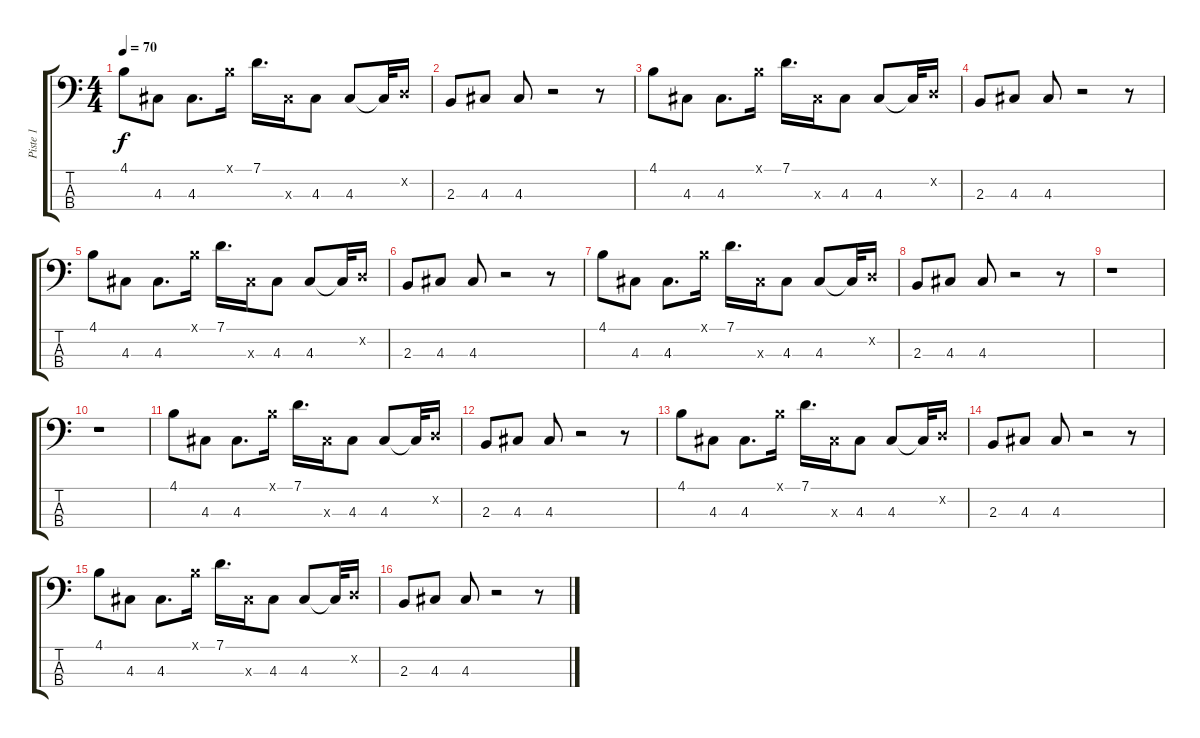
\track ("Piste 1" "Piste 1") {instrument acousticguitarsteel}
\staff {score tabs}
\tuning (G2 D2 A1 E1) {hide}
\ts (4 4)
\tempo 70
\clef f4
\ks c
4.1.8{dy f} 4.3.8 4.3.8{d} 4.1{x}.16 7.1.16{d} 4.3{x}.16 4.3.8 4.3.8 4.3{t}.32 0.2{x}.16 |
2.3.8 4.3.8 4.3.8 r.2 r.8 |
4.1.8 4.3.8 4.3.8{d} 4.1{x}.16 7.1.16{d} 4.3{x}.16 4.3.8 4.3.8 4.3{t}.32 0.2{x}.16 |
2.3.8 4.3.8 4.3.8 r.2 r.8 |
4.1.8 4.3.8 4.3.8{d} 4.1{x}.16 7.1.16{d} 4.3{x}.16 4.3.8 4.3.8 4.3{t}.32 0.2{x}.16 |
2.3.8 4.3.8 4.3.8 r.2 r.8 |
4.1.8 4.3.8 4.3.8{d} 4.1{x}.16 7.1.16{d} 4.3{x}.16 4.3.8 4.3.8 4.3{t}.32 0.2{x}.16 |
2.3.8 4.3.8 4.3.8 r.2 r.8 |
r.1 |
r.1 |
4.1.8 4.3.8 4.3.8{d} 4.1{x}.16 7.1.16{d} 4.3{x}.16 4.3.8 4.3.8 4.3{t}.32 0.2{x}.16 |
2.3.8 4.3.8 4.3.8 r.2 r.8 |
4.1.8 4.3.8 4.3.8{d} 4.1{x}.16 7.1.16{d} 4.3{x}.16 4.3.8 4.3.8 4.3{t}.32 0.2{x}.16 |
2.3.8 4.3.8 4.3.8 r.2 r.8 |
4.1.8 4.3.8 4.3.8{d} 4.1{x}.16 7.1.16{d} 4.3{x}.16 4.3.8 4.3.8 4.3{t}.32 0.2{x}.16 |
2.3.8 4.3.8 4.3.8 r.2 r.8
